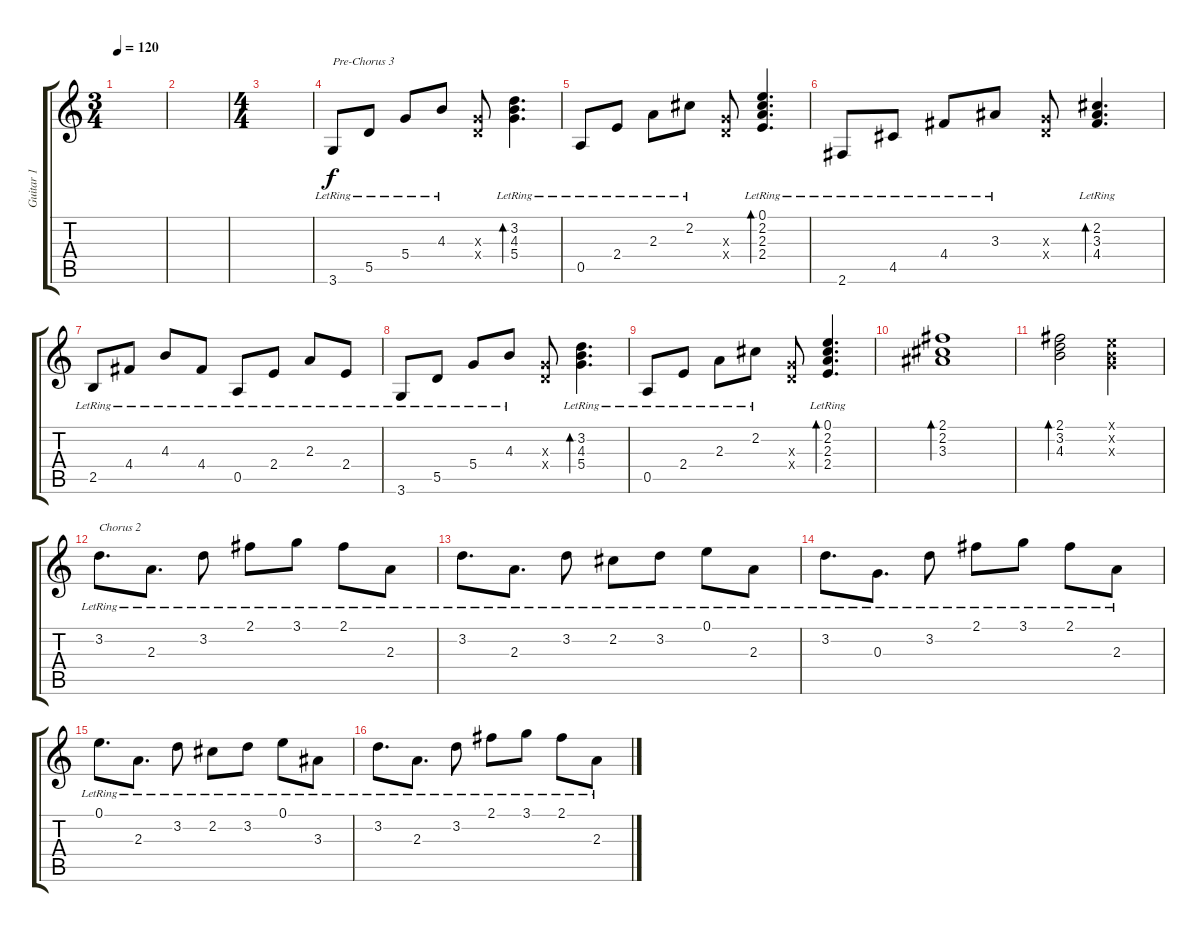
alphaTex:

\track ("Guitar 1" "Guitar 1") {instrument electricguitarclean}
\staff {score tabs}
\tuning (E4 B3 G3 D3 A2 E2) {hide}
\ts (3 4)
\tempo 120
\clef g2
\ks c
|
|
\ts (4 4)
|
3.6{lr}.8{txt "Pre-Chorus 3" instrument electricguitarclean} 5.5{lr}.8 5.4{lr}.8 4.3{lr}.8 (0.3{x} 0.4{x}).8 (3.2{lr} 4.3{lr} 5.4{lr}).4{d bd 120} |
0.5{lr}.8 2.4{lr}.8 2.3{lr}.8 2.2{lr}.8 (0.3{x} 0.4{x}).8 (0.1{lr} 2.2{lr} 2.3{lr} 2.4{lr}).4{d bd 120} |
2.6{lr}.8 4.5{lr}.8 4.4{lr}.8 3.3{lr}.8 (0.3{x} 0.4{x}).8 (2.2{lr} 3.3{lr} 4.4{lr}).4{d bd 120} |
2.5{lr}.8 4.4{lr}.8 4.3{lr}.8 4.4{lr}.8 0.5{lr}.8 2.4{lr}.8 2.3{lr}.8 2.4{lr}.8 |
3.6{lr}.8 5.5{lr}.8 5.4{lr}.8 4.3{lr}.8 (0.3{x} 0.4{x}).8 (3.2{lr} 4.3{lr} 5.4{lr}).4{d bd 120} |
0.5{lr}.8 2.4{lr}.8 2.3{lr}.8 2.2{lr}.8 (0.3{x} 0.4{x}).8 (0.1{lr} 2.2{lr} 2.3{lr} 2.4{lr}).4{d bd 120} |
(2.1 2.2 3.3).1{bd 240} |
(2.1 3.2 4.3).2{bd 240} (0.1{x} 0.2{x} 0.3{x}).2 |
3.2{lr}.8{d txt "Chorus 2" instrument electricguitarclean} 2.3{lr}.8{d} 3.2{lr}.8 2.1{lr}.8 3.1{lr}.8 2.1{lr}.8 2.3{lr}.8 |
3.2{lr}.8{d} 2.3{lr}.8{d} 3.2{lr}.8 2.2{lr}.8 3.2{lr}.8 0.1{lr}.8 2.3{lr}.8 |
3.2{lr}.8{d} 0.3{lr}.8{d} 3.2{lr}.8 2.1{lr}.8 3.1{lr}.8 2.1{lr}.8 2.3{lr}.8 |
0.1{lr}.8{d} 2.3{lr}.8{d} 3.2{lr}.8 2.2{lr}.8 3.2{lr}.8 0.1{lr}.8 3.3{lr}.8 |
3.2{lr}.8{d} 2.3{lr}.8{d} 3.2{lr}.8 2.1{lr}.8 3.1{lr}.8 2.1{lr}.8 2.3{lr}.8
